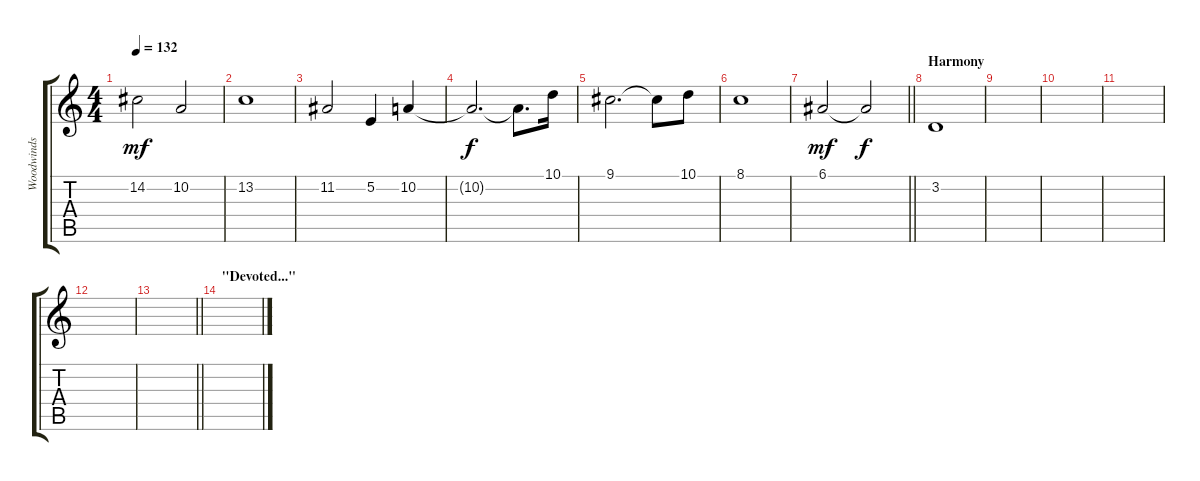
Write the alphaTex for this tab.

\track ("Woodwinds" "Woodwinds") {instrument clarinet}
\staff {score tabs}
\tuning (E4 B3 G3 D3 A2 E2) {hide}
\ts (4 4)
\tempo 132
\clef g2
\ks c
14.2.2{dy mf} 10.2.2 |
13.2.1 |
11.2.2 5.2.4 10.2.4 |
10.2{t}.2{d dy f} 10.2{t}.8{d} 10.1.16 |
9.1.2{d} 9.1{t}.8 10.1.8 |
8.1.1 |
\barLineRight lightlight
6.1.2{dy mf} 6.1{t}.2{dy f} |
\section ("" "Harmony")
3.2.1{volume 0} |
|
|
|
|
\barLineRight lightlight
|
\section ("" "\"Devoted...\" ")
